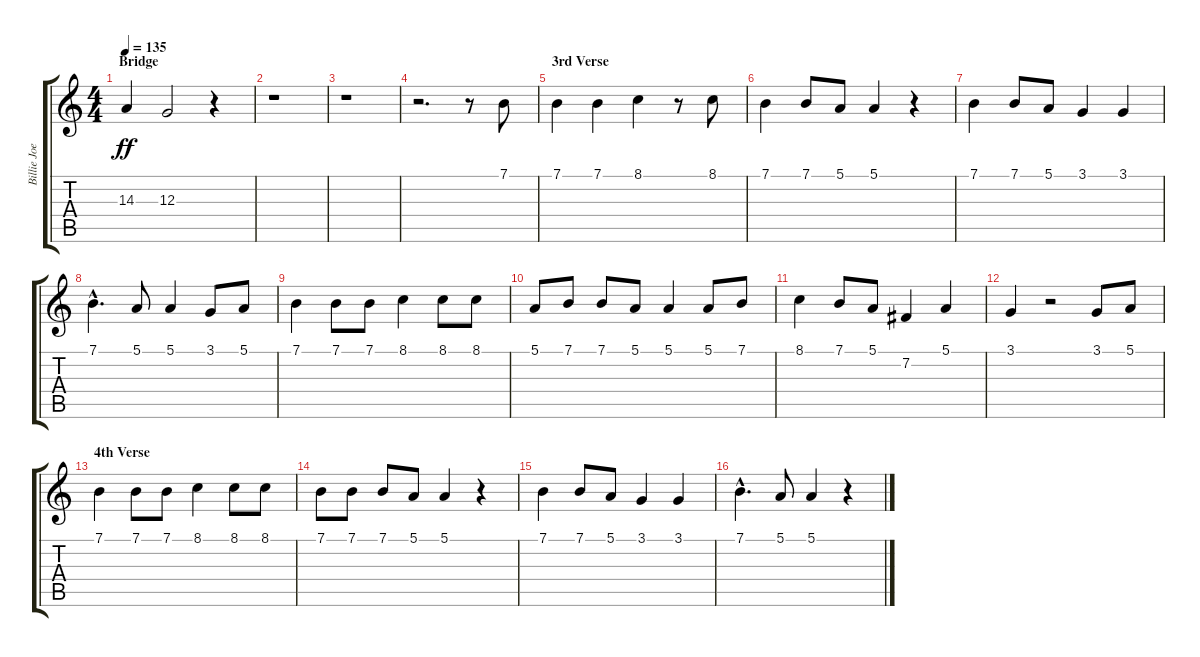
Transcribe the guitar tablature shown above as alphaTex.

\track ("Billie Joe Armstrong (Voice)" "Billie Joe") {instrument lead6voice}
\staff {score tabs}
\tuning (E4 B3 G3 D3 A2 E2) {hide}
\ts (4 4)
\section ("" "Bridge")
\tempo 135
\clef g2
\ks c
14.3.4{dy ff} 12.3.2 r.4 |
r.1 |
r.1 |
r.2{d} r.8 7.1.8 |
\section ("" "3rd Verse")
7.1.4 7.1.4 8.1.4 r.8 8.1.8 |
7.1.4 7.1.8 5.1.8 5.1.4 r.4 |
7.1.4 7.1.8 5.1.8 3.1.4 3.1.4 |
7.1{hac}.4{d} 5.1.8 5.1.4 3.1.8 5.1.8 |
7.1.4 7.1.8 7.1.8 8.1.4 8.1.8 8.1.8 |
5.1.8 7.1.8 7.1.8 5.1.8 5.1.4 5.1.8 7.1.8 |
8.1.4 7.1.8 5.1.8 7.2.4 5.1.4 |
3.1.4 r.2 3.1.8 5.1.8 |
\section ("" "4th Verse")
7.1.4 7.1.8 7.1.8 8.1.4 8.1.8 8.1.8 |
7.1.8 7.1.8 7.1.8 5.1.8 5.1.4 r.4 |
7.1.4 7.1.8 5.1.8 3.1.4 3.1.4 |
7.1{hac}.4{d} 5.1.8 5.1.4 r.4
